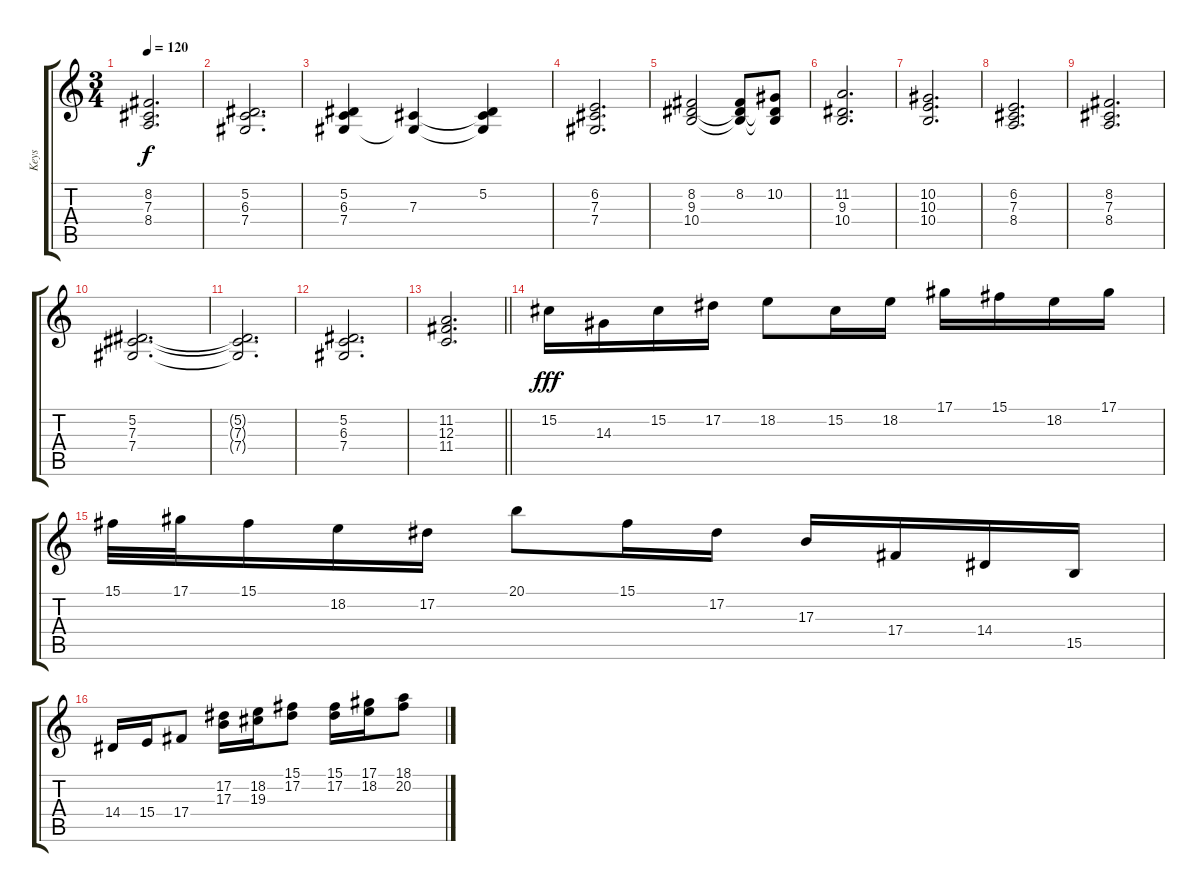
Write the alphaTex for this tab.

\track ("Keys" "Keys") {instrument stringensemble1}
\staff {score tabs}
\tuning (Eb4 Bb3 Gb3 Db3 Ab2 Eb2) {hide}
\ts (3 4)
\tempo 120
\clef g2
\ks c
(8.2 7.3 8.4).2{d dy f} |
(5.2 6.3 7.4).2{d} |
(5.2 6.3 7.4).4 (7.3 7.4{t}).4 (5.2 7.3{t} 7.4{t}).4 |
(6.2 7.3 7.4).2{d} |
(8.2 9.3 10.4).2 (8.2 9.3{t} 10.4{t}).8 (10.2 9.3{t} 10.4{t}).8 |
(11.2 9.3 10.4).2{d} |
(10.2 10.3 10.4).2{d} |
(6.2 7.3 8.4).2{d} |
(8.2 7.3 8.4).2{d} |
(5.2 7.3 7.4).2{d} |
(5.2{t} 7.3{t} 7.4{t}).2{d} |
(5.2 6.3 7.4).2{d} |
\barLineRight lightlight
(11.2 12.3 11.4).2{d} |
15.2.16{dy fff volume 12} 14.3.16 15.2.16 17.2.16 18.2.8 15.2.16 18.2.16 17.1.16 15.1.16 18.2.16 17.1.16 |
15.1.32 17.1.32 15.1.16 18.2.16 17.2.16 20.1.8 15.1.16 17.2.16 17.3.16 17.4.16 14.4.16 15.5.16 |
14.4.16 15.4.16 17.4.8 (17.2 17.3).16 (18.2 19.3).16 (15.1 17.2).8 (15.1 17.2).16 (17.1 18.2).16 (18.1 20.2).8
